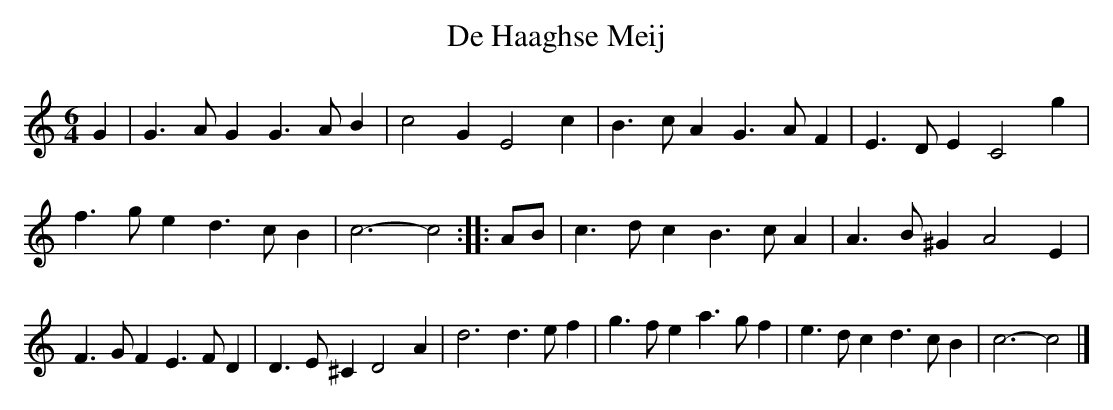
X:1
T:De Haaghse Meij
M:6/4
K:Cmaj
G2|G3AG2G3AB2|c4G2E4c2|B3cA2G3AF2|E3DE2C4g2|
f3ge2d3cB2|c6-c4:||:AB|c3dc2B3cA2|A3B^G2A4E2|
F3GF2E3FD2|D3E^C2D4A2|d6d3ef2|g3fe2a3gf2|e3dc2d3cB2|c6-c4|]
